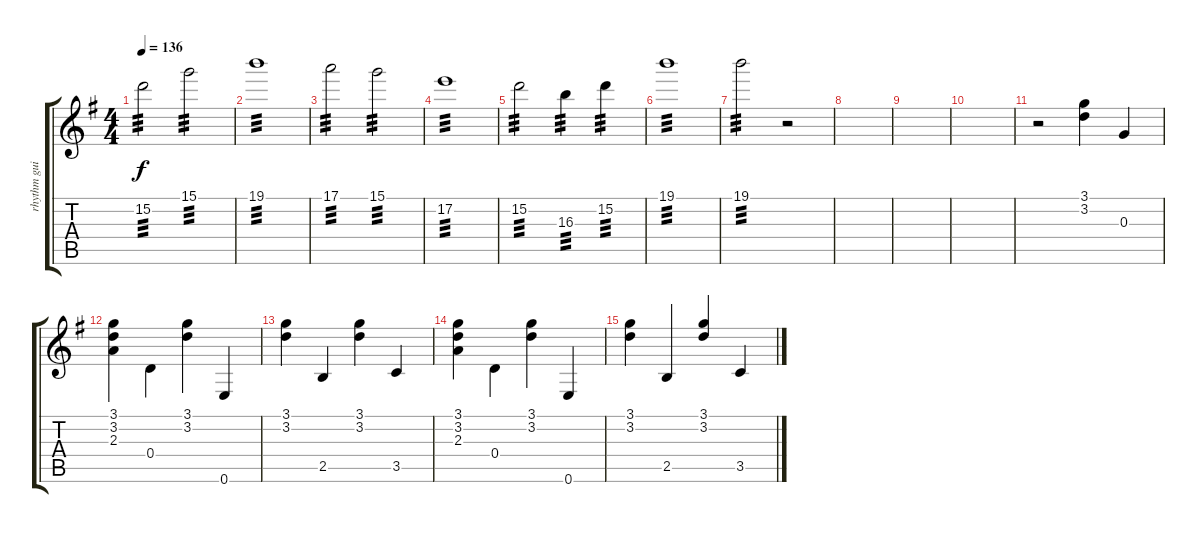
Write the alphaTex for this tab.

\track ("rhythm guitar II" "rhythm gui") {instrument overdrivenguitar}
\staff {score tabs}
\tuning (E4 B3 G3 D3 A2 E2) {hide}
\ts (4 4)
\tempo 136
\clef g2
\ks g
15.2.2{tp 3 dy f} 15.1.2{tp 3} |
19.1.1{tp 3} |
17.1.2{tp 3} 15.1.2{tp 3} |
17.2.1{tp 3} |
15.2.2{tp 3} 16.3.4{tp 3 beam merge} 15.2.4{tp 3} |
19.1.1{tp 3} |
19.1.2{tp 3} r.2 |
|
|
|
r.2{beam merge} (3.1 3.2).4 0.3.4 |
(3.1 3.2 2.3).4{beam merge} 0.4.4{beam merge} (3.1 3.2).4 0.6.4 |
(3.1 3.2).4 2.5.4 (3.1 3.2).4 3.5.4 |
(3.1 3.2 2.3).4 0.4.4{beam merge} (3.1 3.2).4 0.6.4 |
(3.1 3.2).4 2.5.4{beam merge} (3.1 3.2).4 3.5.4
